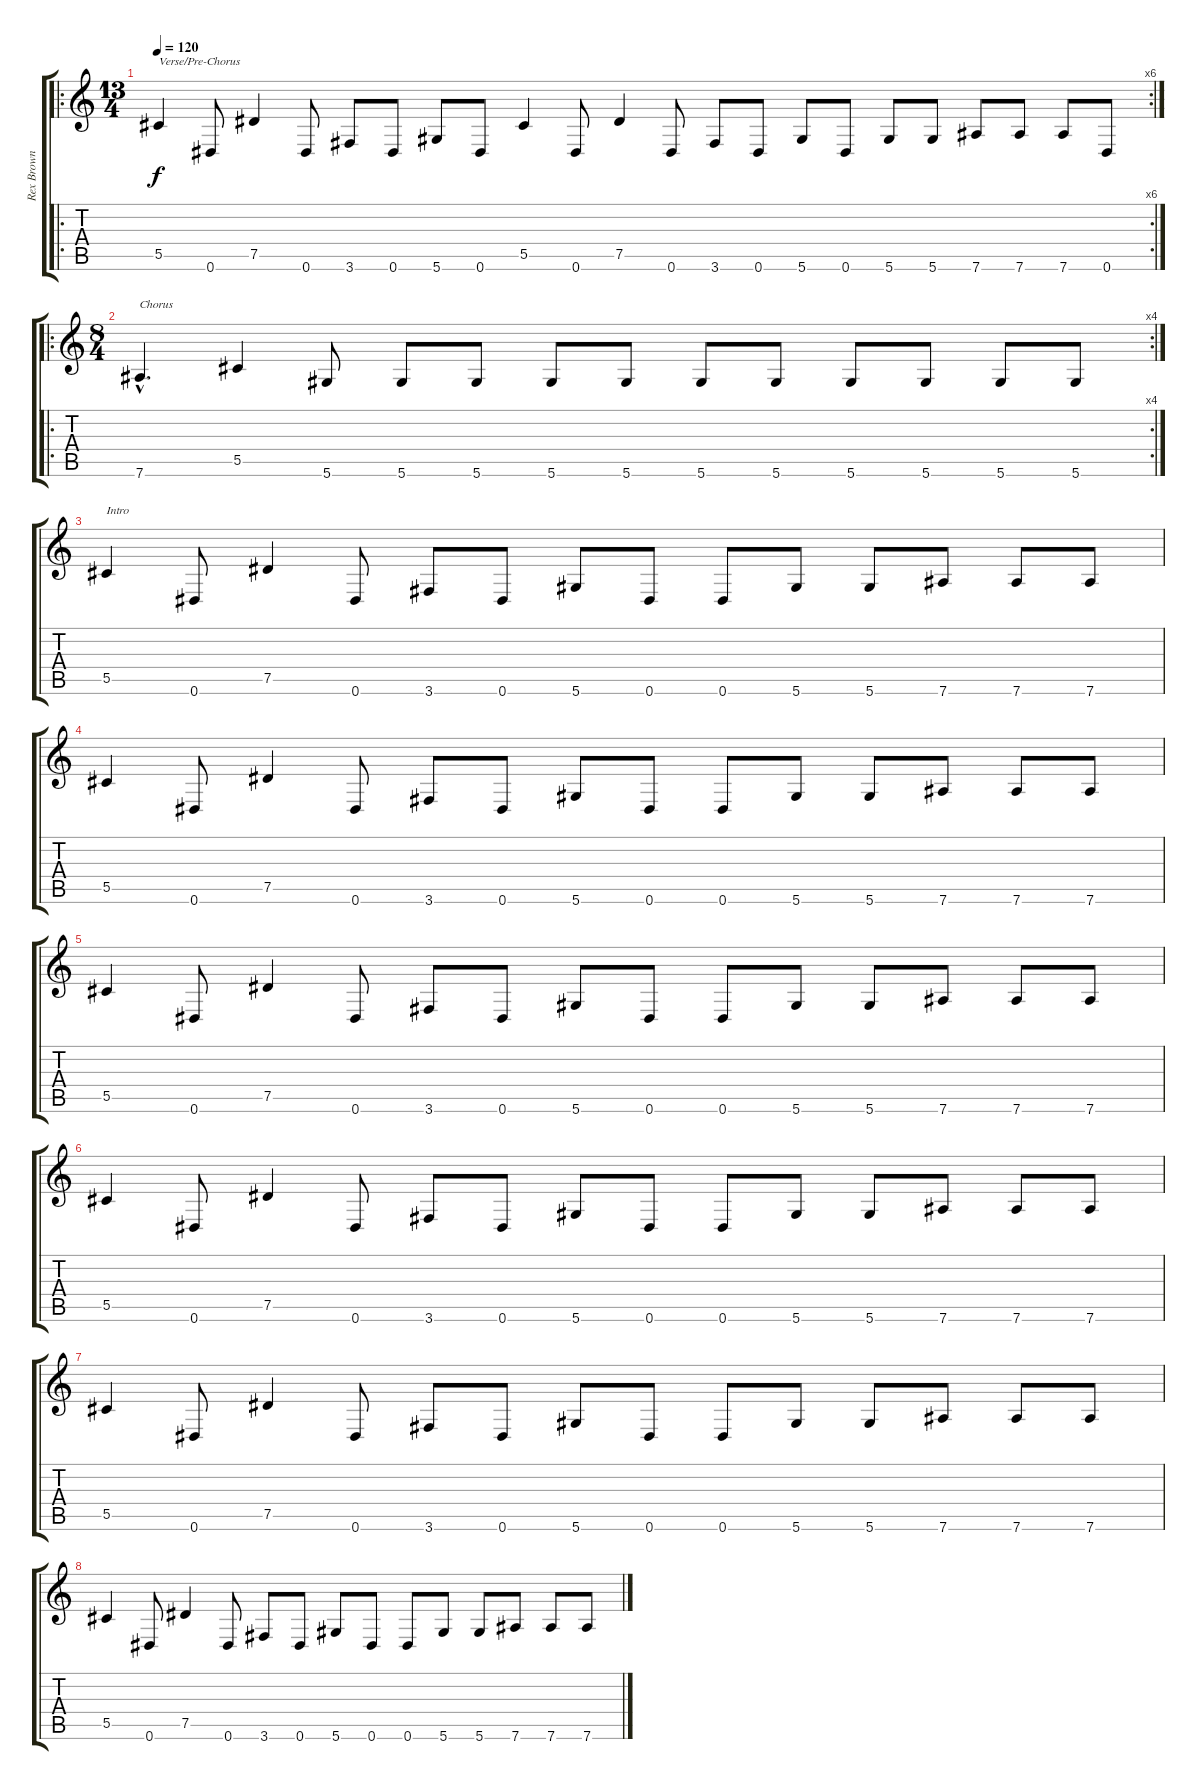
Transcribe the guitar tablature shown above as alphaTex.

\track ("Rex Brown" "Rex Brown") {instrument electricbasspick}
\staff {score tabs}
\tuning (Eb4 Bb3 Gb3 Db3 Ab2 Eb2) {hide}
\ro
\rc 6
\ts (13 4)
\tempo 120
\clef g2
\ks c
5.5.4{txt "Verse/Pre-Chorus" dy f} 0.6.8 7.5.4 0.6.8 3.6.8 0.6.8 5.6.8 0.6.8 5.5.4 0.6.8 7.5.4 0.6.8 3.6.8 0.6.8 5.6.8 0.6.8 5.6.8 5.6.8 7.6.8 7.6.8 7.6.8 0.6.8 |
\ro
\rc 4
\ts (8 4)
7.6{hac}.4{d txt "Chorus"} 5.5.4 5.6.8 5.6.8 5.6.8 5.6.8 5.6.8 5.6.8 5.6.8 5.6.8 5.6.8 5.6.8 5.6.8 |
5.5.4{txt "Intro"} 0.6.8 7.5.4 0.6.8 3.6.8 0.6.8 5.6.8 0.6.8 0.6.8 5.6.8 5.6.8 7.6.8 7.6.8 7.6.8 |
5.5.4 0.6.8 7.5.4 0.6.8 3.6.8 0.6.8 5.6.8 0.6.8 0.6.8 5.6.8 5.6.8 7.6.8 7.6.8 7.6.8 |
5.5.4 0.6.8 7.5.4 0.6.8 3.6.8 0.6.8 5.6.8 0.6.8 0.6.8 5.6.8 5.6.8 7.6.8 7.6.8 7.6.8 |
5.5.4 0.6.8 7.5.4 0.6.8 3.6.8 0.6.8 5.6.8 0.6.8 0.6.8 5.6.8 5.6.8 7.6.8 7.6.8 7.6.8 |
5.5.4 0.6.8 7.5.4 0.6.8 3.6.8 0.6.8 5.6.8 0.6.8 0.6.8 5.6.8 5.6.8 7.6.8 7.6.8 7.6.8 |
5.5.4 0.6.8 7.5.4 0.6.8 3.6.8 0.6.8 5.6.8 0.6.8 0.6.8 5.6.8 5.6.8 7.6.8 7.6.8 7.6.8
